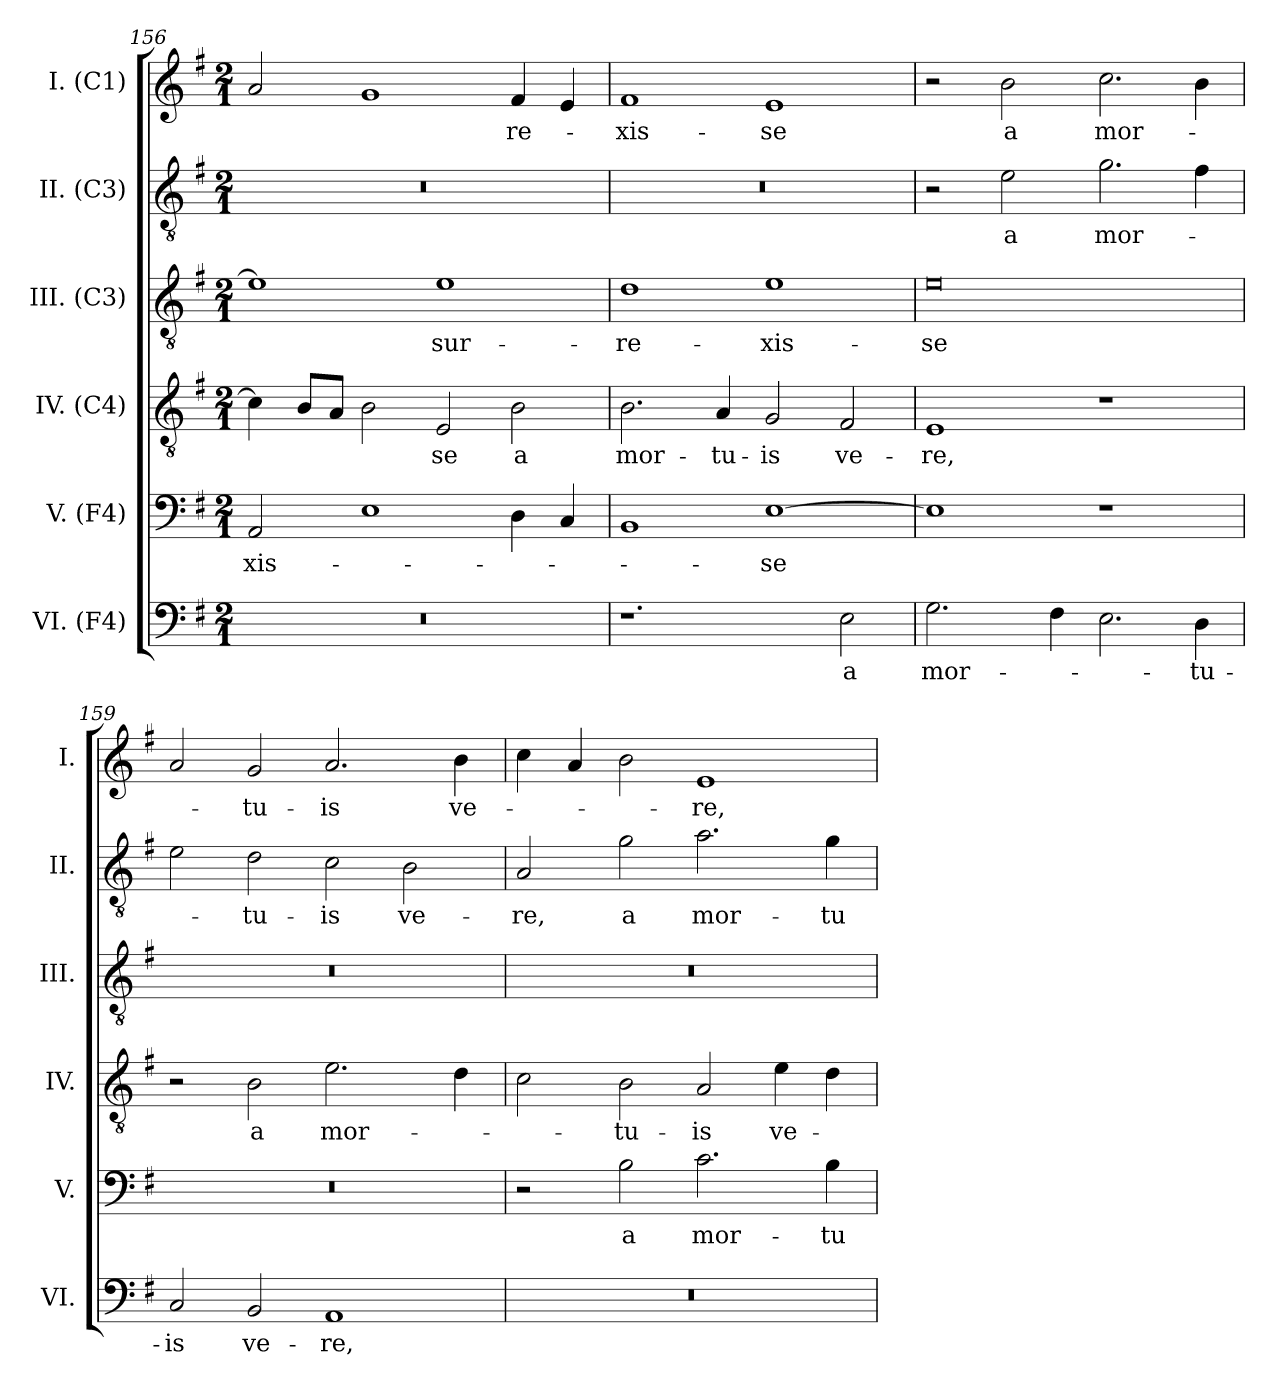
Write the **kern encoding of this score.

**kern	**text	**kern	**text	**kern	**text	**kern	**text	**kern	**text	**kern	**text
*part6	*part6	*part5	*part5	*part4	*part4	*part3	*part3	*part2	*part2	*part1	*part1
*staff6	*staff6	*staff5	*staff5	*staff4	*staff4	*staff3	*staff3	*staff2	*staff2	*staff1	*staff1
*I"VI. (F4)	*	*I"V. (F4)	*	*I"IV. (C4)	*	*I"III. (C3)	*	*I"II. (C3)	*	*I"I. (C1)	*
*I'VI.	*	*I'V.	*	*I'IV.	*	*I'III.	*	*I'II.	*	*I'I.	*
*clefF4	*	*clefF4	*	*clefGv2	*	*clefGv2	*	*clefGv2	*	*clefG2	*
*	*	*	*	*ITrd7c12	*	*ITrd7c12	*	*ITrd7c12	*	*	*
*k[f#]	*	*k[f#]	*	*k[f#]	*	*k[f#]	*	*k[f#]	*	*k[f#]	*
*G:	*	*G:	*	*G:	*	*G:	*	*G:	*	*G:	*
*M2/1	*	*M2/1	*	*M2/1	*	*M2/1	*	*M2/1	*	*M2/1	*
=156	=156	=156	=156	=156	=156	=156	=156	=156	=156	=156	=156
!LO:N:vis=1	!	!	!	!	!	!	!	!	!	!	!
!	!	!	!LO:LY:b:color=#000000	!	!	!	!	!LO:N:vis=1	!	!	!
0r	.	2AAi/	-xis-	4Ci\]	.	1Ei]	.	0r	.	2ai/	.
.	.	.	.	8BBi/L	.	.	.	.	.	.	.
.	.	.	.	8AAi/J	.	.	.	.	.	.	.
.	.	1Ei	.	2BBi\	.	.	.	.	.	1gi	.
!	!	!	!	!	!LO:LY:b:color=#000000	!	!	!	!	!	!
!	!	!	!	!	!	!	!LO:LY:b:color=#000000	!	!	!	!
.	.	.	.	2EEi/	-se	1Ei	sur-	.	.	.	.
!	!	!	!	!	!LO:LY:b:color=#000000	!	!	!	!	!	!
!	!	!	!	!	!	!	!	!	!	!	!LO:LY:b:color=#000000
.	.	4Di\	.	2BBi\	a	.	.	.	.	4f#i/	-re-
.	.	4Ci/	.	.	.	.	.	.	.	4ei/	.
=157	=157	=157	=157	=157	=157	=157	=157	=157	=157	=157	=157
!	!	!	!	!	!LO:LY:b:color=#000000	!	!	!	!	!	!
!	!	!	!	!	!	!	!LO:LY:b:color=#000000	!LO:N:vis=1	!	!	!
!	!	!	!	!	!	!	!	!	!	!	!LO:LY:b:color=#000000
1.r	.	1BBi	.	2.BBi\	mor-	1Di	-re-	0r	.	1f#i	-xis-
!	!	!	!	!	!LO:LY:b:color=#000000	!	!	!	!	!	!
.	.	.	.	4AAi/	-tu-	.	.	.	.	.	.
!	!	!	!LO:LY:b:color=#000000	!	!	!	!	!	!	!	!
!	!	!	!	!	!LO:LY:b:color=#000000	!	!	!	!	!	!
!	!	!	!	!	!	!	!LO:LY:b:color=#000000	!	!	!	!
!	!	!	!	!	!	!	!	!	!	!	!LO:LY:b:color=#000000
.	.	[1Ei	-se	2GGi/	-is	1Ei	-xis-	.	.	1ei	-se
!	!LO:LY:b:color=#000000	!	!	!	!	!	!	!	!	!	!
!	!	!	!	!	!LO:LY:b:color=#000000	!	!	!	!	!	!
2Ei\	a	.	.	2FF#i/	ve-	.	.	.	.	.	.
!!LO:LB:g=z
=158	=158	=158	=158	=158	=158	=158	=158	=158	=158	=158	=158
!	!LO:LY:b:color=#000000	!	!	!	!	!	!	!	!	!	!
!	!	!	!	!	!LO:LY:b:color=#000000	!	!	!	!	!	!
!	!	!	!	!	!	!	!LO:LY:b:color=#000000	!	!	!	!
2.Gi\	mor-	1Ei]	.	1EEi	-re,	0Ei	-se	2r	.	2r	.
!	!	!	!	!	!	!	!	!	!LO:LY:b:color=#000000	!	!
!	!	!	!	!	!	!	!	!	!	!	!LO:LY:b:color=#000000
.	.	.	.	.	.	.	.	2Ei\	a	2bi\	a
4F#i\	.	.	.	.	.	.	.	.	.	.	.
!	!	!	!	!	!	!	!	!	!LO:LY:b:color=#000000	!	!
!	!	!	!	!	!	!	!	!	!	!	!LO:LY:b:color=#000000
2.Ei\	.	1r	.	1r	.	.	.	2.Gi\	mor-	2.cci\	mor-
!	!LO:LY:b:color=#000000	!	!	!	!	!	!	!	!	!	!
4Di\	-tu-	.	.	.	.	.	.	4F#i\	.	4bi\	.
=159	=159	=159	=159	=159	=159	=159	=159	=159	=159	=159	=159
!	!LO:LY:b:color=#000000	!LO:N:vis=1	!	!	!	!LO:N:vis=1	!	!	!	!	!
2Ci/	-is	0r	.	2r	.	0r	.	2Ei\	.	2ai/	.
!	!LO:LY:b:color=#000000	!	!	!	!	!	!	!	!	!	!
!	!	!	!	!	!LO:LY:b:color=#000000	!	!	!	!	!	!
!	!	!	!	!	!	!	!	!	!LO:LY:b:color=#000000	!	!
!	!	!	!	!	!	!	!	!	!	!	!LO:LY:b:color=#000000
2BBi/	ve-	.	.	2BBi\	a	.	.	2Di\	-tu-	2gi/	-tu-
!	!LO:LY:b:color=#000000	!	!	!	!	!	!	!	!	!	!
!	!	!	!	!	!LO:LY:b:color=#000000	!	!	!	!	!	!
!	!	!	!	!	!	!	!	!	!LO:LY:b:color=#000000	!	!
!	!	!	!	!	!	!	!	!	!	!	!LO:LY:b:color=#000000
1AAi	-re,	.	.	2.Ei\	mor-	.	.	2Ci\	-is	2.ai/	-is
!	!	!	!	!	!	!	!	!	!LO:LY:b:color=#000000	!	!
.	.	.	.	.	.	.	.	2BBi\	ve-	.	.
!	!	!	!	!	!	!	!	!	!	!	!LO:LY:b:color=#000000
.	.	.	.	4Di\	.	.	.	.	.	4bi\	ve-
=160	=160	=160	=160	=160	=160	=160	=160	=160	=160	=160	=160
!LO:N:vis=1	!	!	!	!	!	!LO:N:vis=1	!	!	!	!	!
!	!	!	!	!	!	!	!	!	!LO:LY:b:color=#000000	!	!
0r	.	2r	.	2Ci\	.	0r	.	2AAi/	-re,	4cci\	.
.	.	.	.	.	.	.	.	.	.	4ai/	.
!	!	!	!LO:LY:b:color=#000000	!	!	!	!	!	!	!	!
!	!	!	!	!	!LO:LY:b:color=#000000	!	!	!	!	!	!
!	!	!	!	!	!	!	!	!	!LO:LY:b:color=#000000	!	!
.	.	2Bi\	a	2BBi\	-tu-	.	.	2Gi\	a	2bi\	.
!	!	!	!LO:LY:b:color=#000000	!	!	!	!	!	!	!	!
!	!	!	!	!	!LO:LY:b:color=#000000	!	!	!	!	!	!
!	!	!	!	!	!	!	!	!	!LO:LY:b:color=#000000	!	!
!	!	!	!	!	!	!	!	!	!	!	!LO:LY:b:color=#000000
.	.	2.ci\	mor-	2AAi/	-is	.	.	2.Ai\	mor-	1ei	-re,
!	!	!	!	!	!LO:LY:b:color=#000000	!	!	!	!	!	!
.	.	.	.	4Ei\	ve-	.	.	.	.	.	.
!	!	!	!LO:LY:b:color=#000000	!	!	!	!	!	!	!	!
!	!	!	!	!	!	!	!	!	!LO:LY:b:color=#000000	!	!
.	.	4Bi\	-tu-	4Di\	.	.	.	4Gi\	-tu-	.	.
=	=	=	=	=	=	=	=	=	=	=	=
*-	*-	*-	*-	*-	*-	*-	*-	*-	*-	*-	*-
